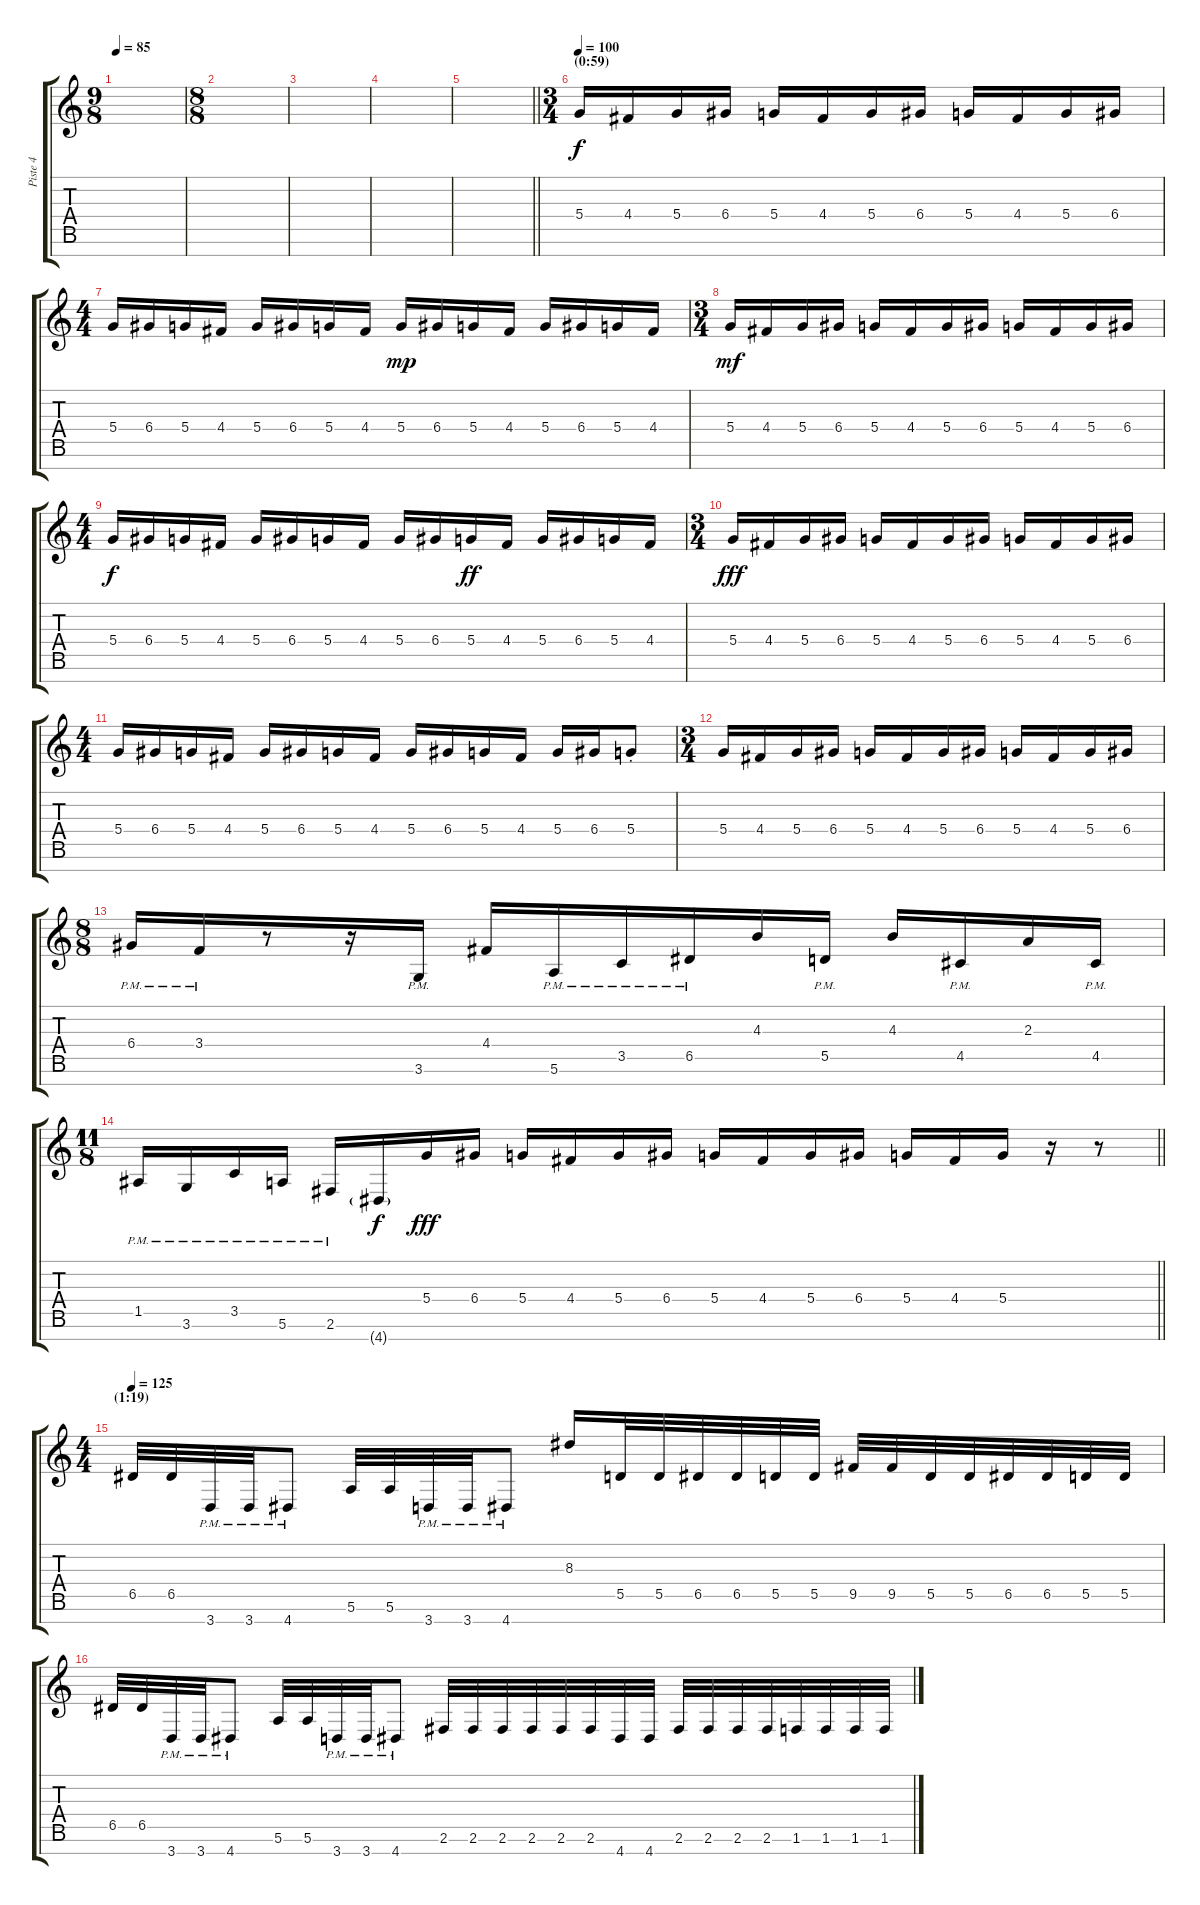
\track ("Piste 4" "Piste 4") {instrument distortionguitar}
\staff {score tabs}
\tuning (E4 B3 G3 D3 A2 E2 B1) {hide}
\ts (9 8)
\tempo 85
\clef g2
\ks c
|
\ts (8 8)
|
|
|
\barLineRight lightlight
|
\ts (3 4)
\section ("" "(0:59)")
\tempo 85
\tempo 100
5.4.16{volume 9} 4.4.16 5.4.16 6.4.16 5.4.16 4.4.16 5.4.16 6.4.16 5.4.16 4.4.16 5.4.16 6.4.16 |
\ts (4 4)
5.4.16 6.4.16 5.4.16 4.4.16 5.4.16 6.4.16 5.4.16 4.4.16 5.4.16{dy mp} 6.4.16 5.4.16 4.4.16 5.4.16 6.4.16 5.4.16 4.4.16 |
\ts (3 4)
5.4.16{dy mf} 4.4.16 5.4.16 6.4.16 5.4.16 4.4.16 5.4.16 6.4.16 5.4.16 4.4.16 5.4.16 6.4.16 |
\ts (4 4)
5.4.16{dy f} 6.4.16 5.4.16 4.4.16 5.4.16 6.4.16 5.4.16 4.4.16 5.4.16 6.4.16 5.4.16{dy ff} 4.4.16 5.4.16 6.4.16 5.4.16 4.4.16 |
\ts (3 4)
5.4.16{dy fff} 4.4.16 5.4.16 6.4.16 5.4.16 4.4.16 5.4.16 6.4.16 5.4.16 4.4.16 5.4.16 6.4.16 |
\ts (4 4)
5.4.16{volume 14} 6.4.16 5.4.16 4.4.16 5.4.16 6.4.16 5.4.16 4.4.16 5.4.16 6.4.16 5.4.16 4.4.16 5.4.16 6.4.16 5.4{st}.8 |
\ts (3 4)
5.4.16 4.4.16 5.4.16 6.4.16 5.4.16 4.4.16 5.4.16 6.4.16 5.4.16 4.4.16 5.4.16 6.4.16 |
\ts (8 8)
6.4{pm}.16 3.4{pm}.16 r.8 r.16 3.6{pm}.16 4.4.16 5.6{pm}.16 3.5{pm}.16 6.5{pm}.16 4.3.16 5.5{pm}.16 4.3.16 4.5{pm}.16 2.3.16 4.5{pm}.16 |
\ts (11 8)
\barLineRight lightlight
1.5{pm}.16 3.6{pm}.16 3.5{pm}.16 5.6{pm}.16 2.6{pm}.16 4.7{g}.16{dy f} 5.4.16{dy fff} 6.4.16 5.4.16 4.4.16 5.4.16 6.4.16 5.4.16 4.4.16 5.4.16 6.4.16 5.4.16 4.4.16 5.4.16 r.16 r.8 |
\ts (4 4)
\section ("" "(1:19)")
\tempo 125
6.5.32 6.5.32 3.7{pm}.32 3.7{pm}.32 4.7{pm}.8 5.6.32 5.6.32 3.7{pm}.32 3.7{pm}.32 4.7{pm}.8 8.3.16 5.5.32 5.5.32 6.5.32 6.5.32 5.5.32 5.5.32 9.5.32 9.5.32 5.5.32 5.5.32 6.5.32 6.5.32 5.5.32 5.5.32 |
6.5.32 6.5.32 3.7{pm}.32 3.7{pm}.32 4.7{pm}.8 5.6.32 5.6.32 3.7{pm}.32 3.7{pm}.32 4.7{pm}.8 2.6.32 2.6.32 2.6.32 2.6.32 2.6.32 2.6.32 4.7.32 4.7.32 2.6.32 2.6.32 2.6.32 2.6.32 1.6.32 1.6.32 1.6.32 1.6.32
